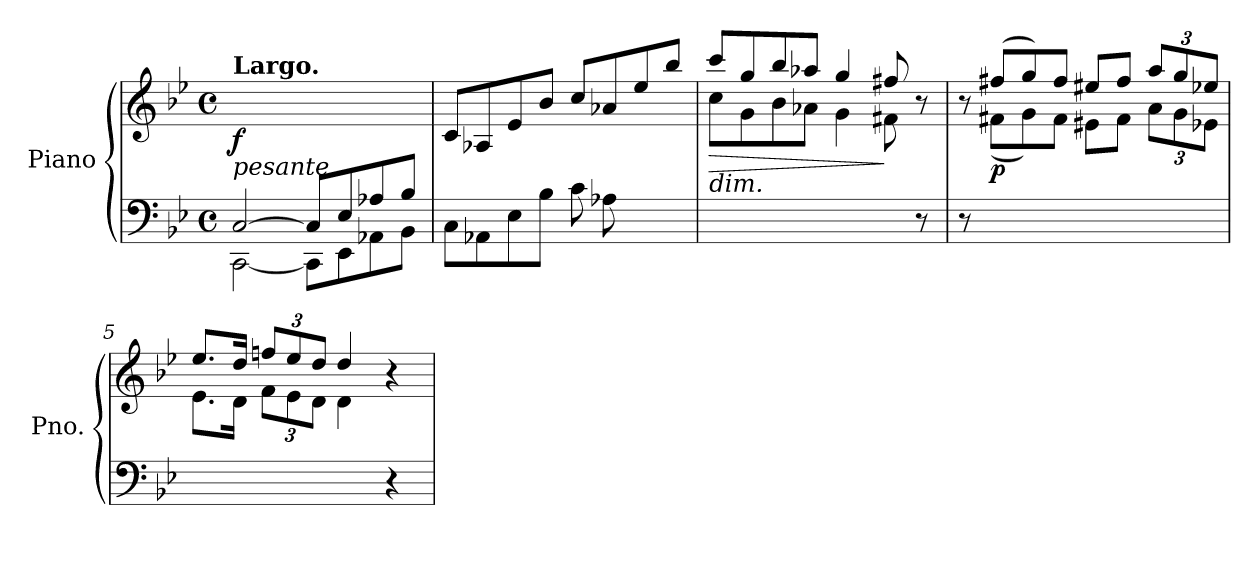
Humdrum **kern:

**kern	**kern	**dynam
*part1	*part1	*part1
*staff2	*staff1	*staff1/2
*I"Piano	*	*
*I'Pno.	*	*
*clefF4	*clefG2	*
*k[b-e-]	*k[b-e-]	*
*M4/4	*M4/4	*
*met(c)	*met(c)	*
*MM68	*MM68	*
=1	=1	=1
*^	*	*
!	!	!LO:TX:a:B:t=Largo.	!
!	!	!LO:TX:b:i:t=pesante	!
!	!	!	!LO:DY:b
(>[2C/	(>[2CC\	2.ryy	f
8C/L]	8CC\L]	.	.
8E-/	8EE-\	.	.
*	*	*MM84	*
8A-X/	8AA-X\	4ryy	.
8B-/J	8BB-\J	.	.
*v	*v	*	*
=2	=2	=2
*	*^	*
8C\L	8c/L	2.ryy	.
8AA-X\	8A-X/	.	.
8E-\	8e-/	.	.
8B-\J	8b-/J	.	.
8c\L	8cc/L	.	.
8A-X\	8a-X/	.	.
4ryy	8ee-/	8e-\	.
.	8bb-/J	8b-\J	.
=3	=3	=3	=3
!	!LO:TX:b:i:t=dim.	!	!
!	!	!	!LO:HP:b
2..ryy	8ccc/L	8cc\L	>
.	8gg/	8g\	.
.	8bb-/	8b-\	.
.	8aa-X/J	8a-X\J	.
.	4gg/	4g\	.
.	8ff#X/)	8f#X\)	]
8r	8r	8ryy	.
=4	=4	=4	=4
*	*MM80	*	*
8r	8r	8ryy	.
!	!	!	!LO:DY:b
2..ryy	(<8ff#X/L	(>8f#X\L	p
.	8gg/)	8g\)	.
.	8ff#/J	8f#\J	.
*	*MM90	*	*
.	8ee#X/L	8e#X\L	.
.	8ff#/J	8f#\J	.
*	*Xbrackettup	*	*
.	12aa/L	12a\L	.
.	12gg/	12g\	.
.	12ee-X/J	12e-X\J	.
=5	=5	=5	=5
*	*MM50	*	*
2.ryy	8.ee-/L	8.e-\L	.
.	16dd/Jk	16d\Jk	.
*	*MM90	*	*
.	12ffn/L	12f\L	.
.	12ee-/	12e-\	.
.	12dd/J	12d\J	.
.	4dd/	4d\	.
4r	4r	4ryy	.
*	*v	*v	*
=	=	=
*-	*-	*-
